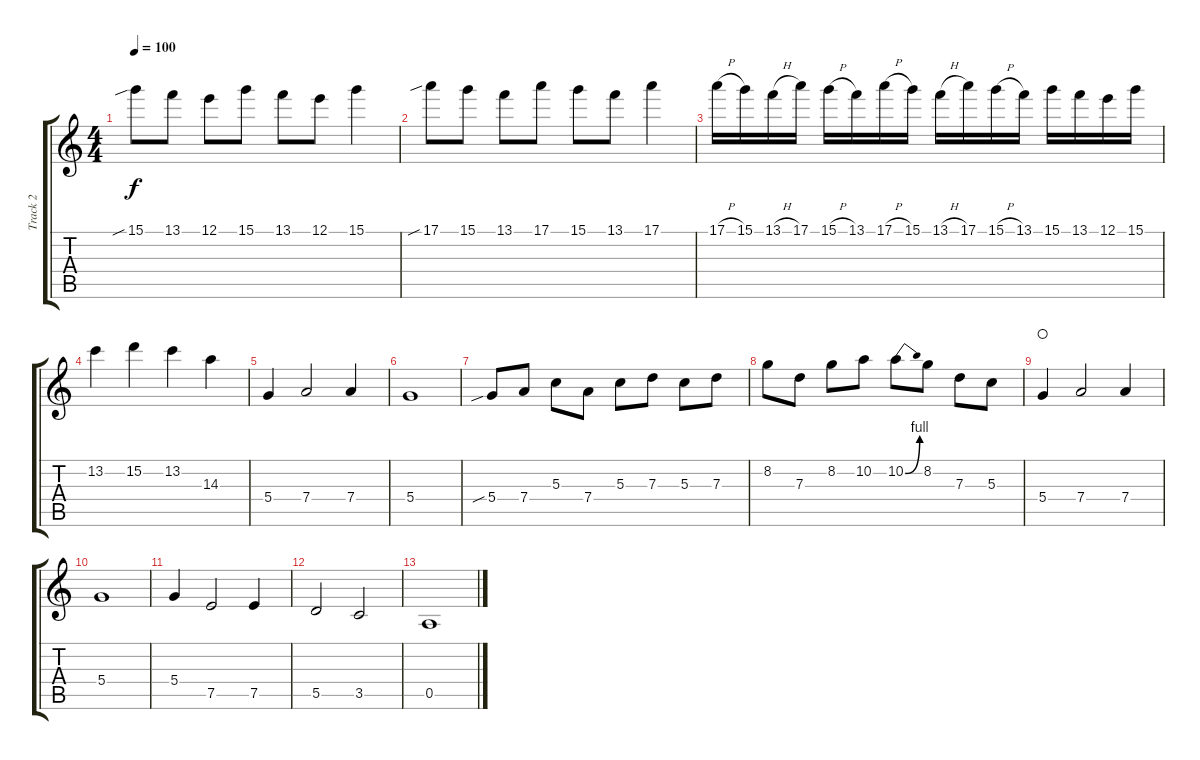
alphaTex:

\track ("Track 2" "Track 2") {instrument overdrivenguitar}
\staff {score tabs}
\tuning (E4 B3 G3 D3 A2 E2) {hide}
\ts (4 4)
\tempo 100
\clef g2
\ks c
15.1{sib}.8{dy f} 13.1.8 12.1.8 15.1.8 13.1.8 12.1.8 15.1.4 |
17.1{sib}.8 15.1.8 13.1.8 17.1.8 15.1.8 13.1.8 17.1.4 |
17.1{h}.16 15.1.16 13.1{h}.16 17.1.16 15.1{h}.16 13.1.16 17.1{h}.16 15.1.16 13.1{h}.16 17.1.16 15.1{h}.16 13.1.16 15.1.16 13.1.16 12.1.16 15.1.16 |
13.2.4 15.2.4 13.2.4 14.3.4 |
5.4.4 7.4.2 7.4.4 |
5.4.1 |
5.4{sib}.8 7.4.8 5.3.8 7.4.8 5.3.8 7.3.8 5.3.8 7.3.8 |
8.2.8 7.3.8 8.2.8 10.2.8 10.2{be (bend 0 0 60 4)}.8 8.2.8 7.3.8 5.3.8 |
5.4.4{waho} 7.4.2 7.4.4 |
5.4.1 |
5.4.4 7.5.2 7.5.4 |
5.5.2 3.5.2 |
0.5.1
